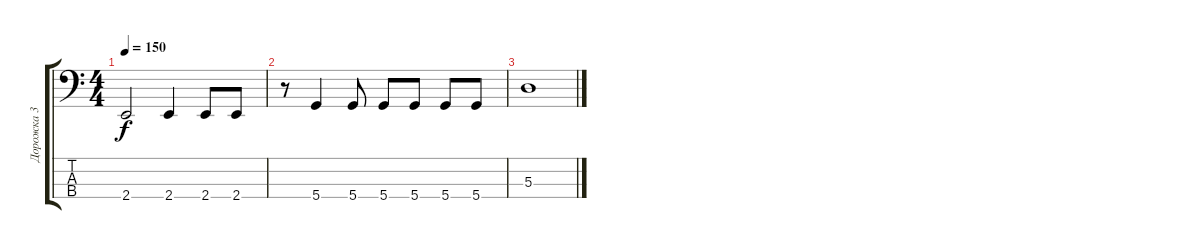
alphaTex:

\track ("Дорожка 3" "Дорожка 3") {instrument electricbassfinger}
\staff {score tabs}
\tuning (G2 D2 A1 D1) {hide}
\ts (4 4)
\tempo 150
\clef f4
\ks c
2.4.2{dy f} 2.4.4 2.4.8 2.4.8 |
r.8 5.4.4 5.4.8 5.4.8 5.4.8 5.4.8 5.4.8 |
5.3.1
